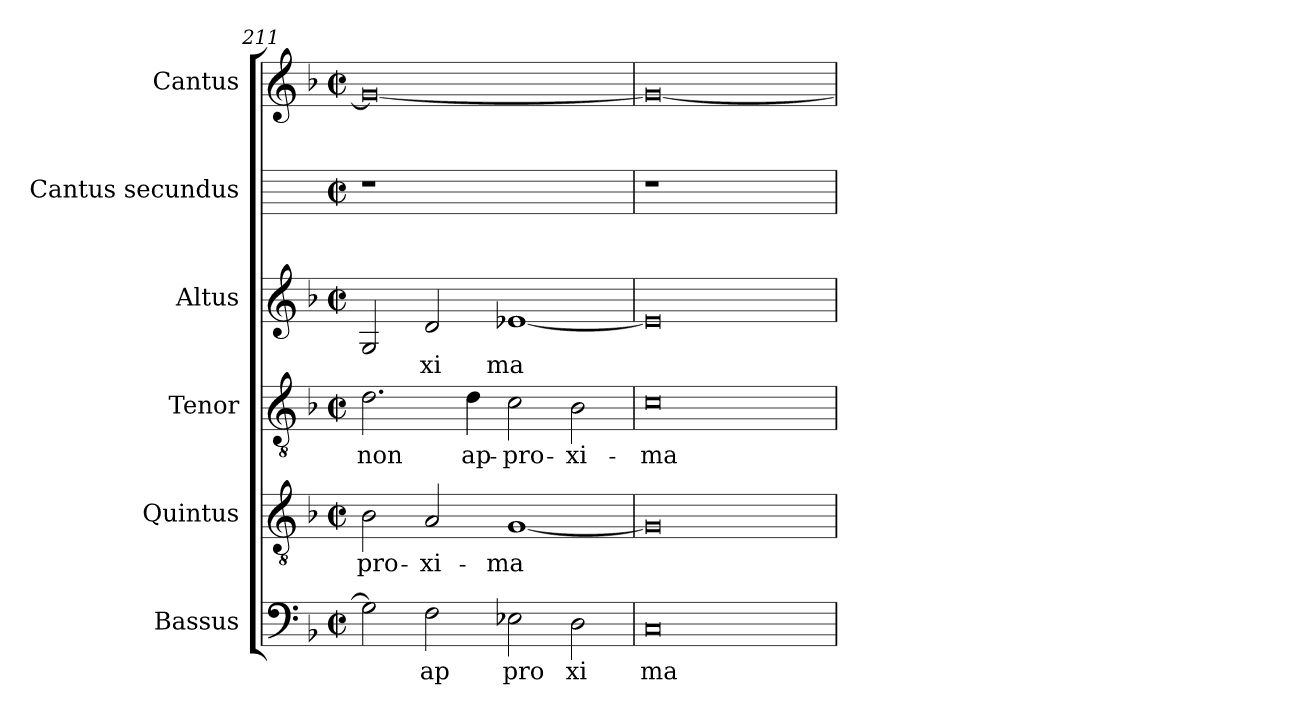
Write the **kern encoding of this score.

**kern	**text	**kern	**text	**kern	**text	**kern	**text	**kern	**kern	**text
*part6	*part6	*part5	*part5	*part4	*part4	*part3	*part3	*part2	*part1	*part1
*staff6	*staff6	*staff5	*staff5	*staff4	*staff4	*staff3	*staff3	*staff2	*staff1	*staff1
*I"Bassus	*	*I"Quintus	*	*I"Tenor	*	*I"Altus	*	*I"Cantus  secundus	*I"Cantus	*
*I'B	*	*I'Q	*	*I'T	*	*I'A	*	*	*I'C	*
*clefF4	*	*clefGv2	*	*clefGv2	*	*clefG2	*	*	*clefG2	*
*k[b-]	*	*k[b-]	*	*k[b-]	*	*k[b-]	*	*k[]	*k[b-]	*
*F:	*	*F:	*	*F:	*	*F:	*	*C:	*F:	*
*M2/2	*	*M2/2	*	*M2/2	*	*M2/2	*	*M2/2	*M2/2	*
*met(c|)	*	*met(c|)	*	*met(c|)	*	*met(c|)	*	*met(c|)	*met(c|)	*
=211	=211	=211	=211	=211	=211	=211	=211	=211	=211	=211
!	!LO:LY:b:cj	!	!LO:LY:b:cj	!	!LO:LY:b:cj	!	!LO:LY:b:cj	!	!	!LO:LY:b:cj
2G\]	.	2B-\	-pro-	2.d\	non	2G/	.	1r	0g_<	.
!	!LO:LY:b:cj	!	!LO:LY:b:cj	!	!	!	!LO:LY:b:cj	!	!	!
2F\	ap	2A/	-xi-	.	.	2d/	xi	.	.	.
!	!	!	!	!	!LO:LY:b:cj	!	!	!	!	!
.	.	.	.	4d\	ap-	.	.	.	.	.
!	!LO:LY:b:cj	!	!LO:LY:b:cj	!	!LO:LY:b:cj	!	!LO:LY:b:cj	!	!	!
2E-X\	pro	[<1G	-ma-	2c\	-pro-	[<1e-X	ma	1ryy	.	.
!	!LO:LY:b:cj	!	!	!	!LO:LY:b:cj	!	!	!	!	!
2D\	xi	.	.	2B-\	-xi-	.	.	.	.	.
=212	=212	=212	=212	=212	=212	=212	=212	=212	=212	=212
!	!LO:LY:b:cj	!	!LO:LY:b:cj	!	!LO:LY:b:cj	!	!LO:LY:b:cj	!	!	!LO:LY:b:cj
0C	ma	0G]	--	0c	-ma-	0e-]	.	1r	0g_<	.
.	.	.	.	.	.	.	.	1ryy	.	.
=	=	=	=	=	=	=	=	=	=	=
*-	*-	*-	*-	*-	*-	*-	*-	*-	*-	*-
